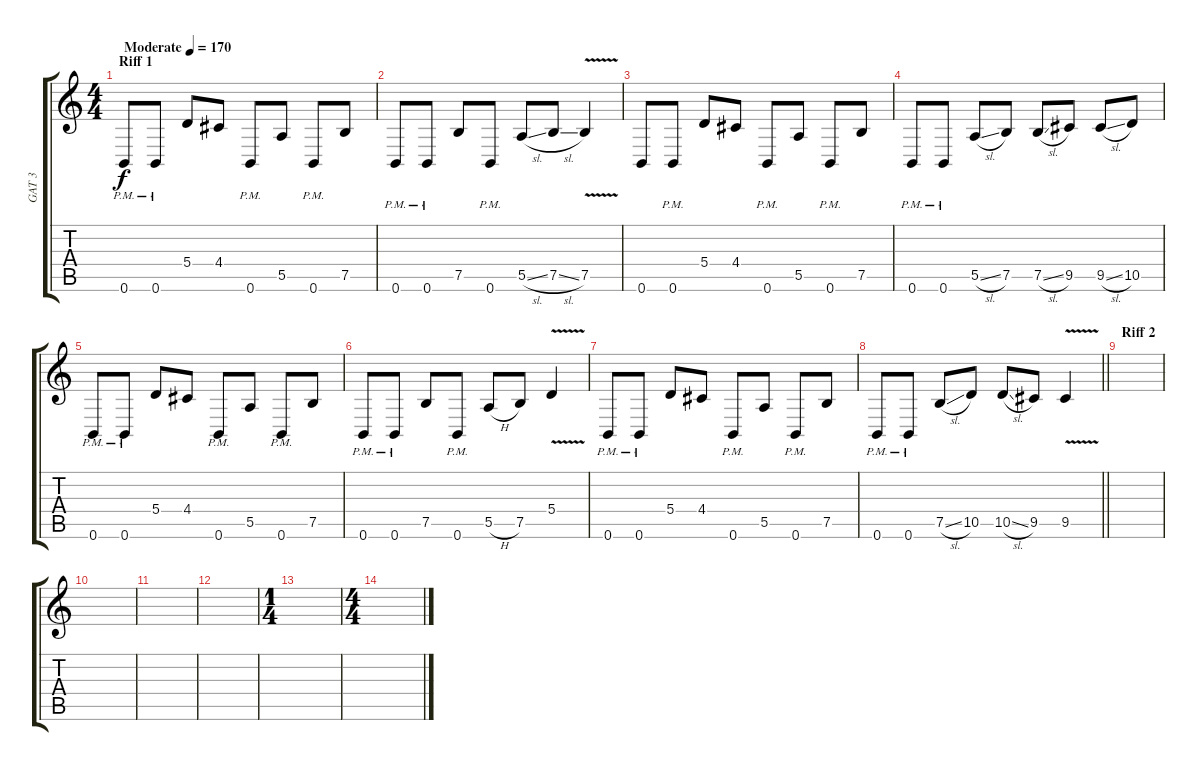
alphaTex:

\track ("GAT 3" "GAT 3") {instrument distortionguitar}
\staff {score tabs}
\tuning (B3 Gb3 D3 A2 E2 B1) {hide}
\ts (4 4)
\section ("" "Riff 1")
\tempo (170 "Moderate")
\clef g2
\ks c
0.6{pm}.8{dy f instrument distortionguitar} 0.6{pm}.8 5.4.8 4.4.8 0.6{pm}.8 5.5.8 0.6{pm}.8 7.5.8 |
0.6{pm}.8 0.6{pm}.8 7.5.8 0.6{pm}.8 5.5{sl}.8 7.5{sl}.8 7.5{v}.4 |
0.6.8 0.6{pm}.8 5.4.8 4.4.8 0.6{pm}.8 5.5.8 0.6{pm}.8 7.5.8 |
0.6{pm}.8 0.6{pm}.8 5.5{sl}.8 7.5.8 7.5{sl}.8 9.5.8 9.5{sl}.8 10.5.8 |
0.6{pm}.8 0.6{pm}.8 5.4.8 4.4.8 0.6{pm}.8 5.5.8 0.6{pm}.8 7.5.8 |
0.6{pm}.8 0.6{pm}.8 7.5.8 0.6{pm}.8 5.5{h}.8 7.5.8 5.4{v}.4 |
0.6{pm}.8 0.6{pm}.8 5.4.8 4.4.8 0.6{pm}.8 5.5.8 0.6{pm}.8 7.5.8 |
\barLineRight lightlight
0.6{pm}.8 0.6{pm}.8 7.5{sl}.8 10.5.8 10.5{sl}.8 9.5.8 9.5{v}.4 |
\section ("" "Riff 2")
|
|
|
|
\ts (1 4)
|
\ts (4 4)
